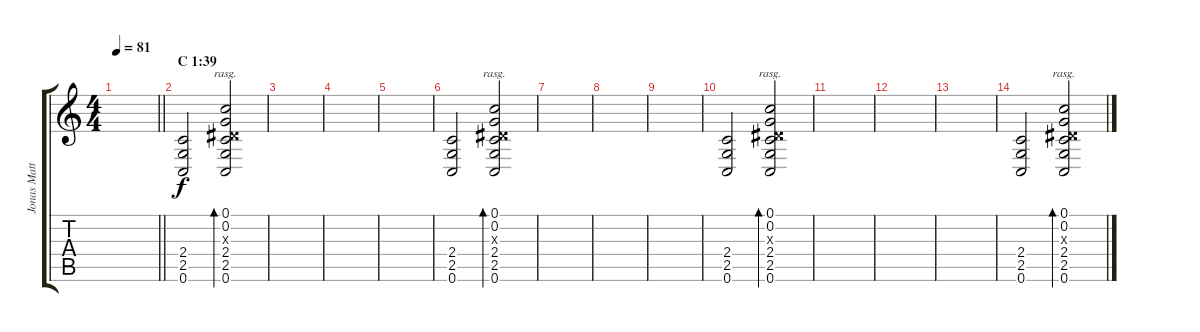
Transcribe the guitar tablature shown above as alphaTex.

\track ("Jonas Mattsson (Guitar) C Tuning" "Jonas Matt") {instrument acousticguitarsteel}
\staff {score tabs}
\tuning (C4 G3 Eb3 Bb2 F2 C2) {hide}
\ts (4 4)
\tempo 81
\clef g2
\barLineRight lightlight
\ks c
|
\section ("" "C 1:39")
(2.4 2.5 0.6).2 (0.1 0.2 0.3{x} 2.4 2.5 0.6).2{bd 60 rasg ii} |
|
|
|
(2.4 2.5 0.6).2 (0.1 0.2 0.3{x} 2.4 2.5 0.6).2{bd 60 rasg ii} |
|
|
|
(2.4 2.5 0.6).2 (0.1 0.2 0.3{x} 2.4 2.5 0.6).2{bd 60 rasg ii} |
|
|
|
(2.4 2.5 0.6).2 (0.1 0.2 0.3{x} 2.4 2.5 0.6).2{bd 60 rasg ii}
